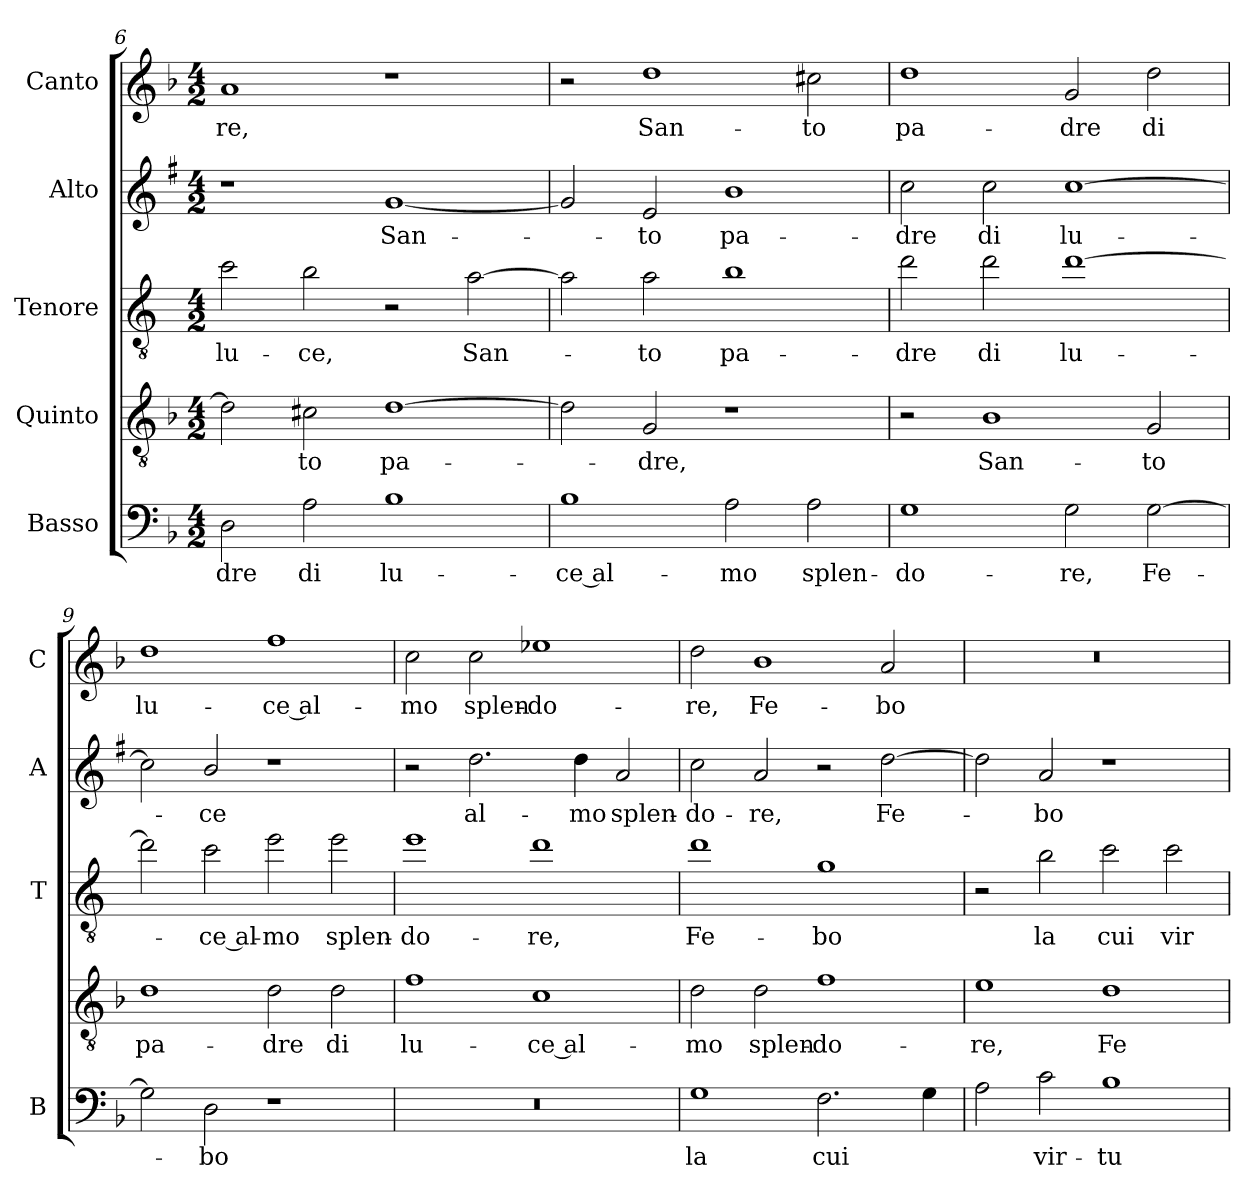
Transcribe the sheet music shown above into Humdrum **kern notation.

**kern	**text	**kern	**text	**kern	**text	**kern	**text	**kern	**text
*part5	*part5	*part4	*part4	*part3	*part3	*part2	*part2	*part1	*part1
*staff5	*staff5	*staff4	*staff4	*staff3	*staff3	*staff2	*staff2	*staff1	*staff1
*I"Basso	*	*I"Quinto	*	*I"Tenore	*	*I"Alto	*	*I"Canto	*
*I'B	*	*	*	*I'T	*	*I'A	*	*I'C	*
*clefF4	*	*clefGv2	*	*clefGv2	*	*clefG2	*	*clefG2	*
*	*	*	*	*ITrd4c7	*	*ITrd1c2	*	*	*
*k[b-]	*	*k[b-]	*	*k[b-]	*	*k[b-]	*	*k[b-]	*
*F:	*	*F:	*	*F:	*	*F:	*	*F:	*
*M4/2	*	*M4/2	*	*M4/2	*	*M4/2	*	*M4/2	*
=6	=6	=6	=6	=6	=6	=6	=6	=6	=6
!	!LO:LY:b	!	!	!	!LO:LY:b	!	!	!	!LO:LY:b
2D\	-dre	2d\]	.	2f\	lu-	1r	.	1a	-re,
!	!LO:LY:b	!	!LO:LY:b	!	!LO:LY:b	!	!	!	!
2A\	di	2c#X\	-to	2e\	-ce,	.	.	.	.
!	!LO:LY:b	!	!LO:LY:b	!	!	!	!LO:LY:b	!	!
1B-	lu-	[1d	pa-	2r	.	[1f	San-	1r	.
!	!	!	!	!	!LO:LY:b	!	!	!	!
.	.	.	.	[2d\	San-	.	.	.	.
=7	=7	=7	=7	=7	=7	=7	=7	=7	=7
!	!LO:LY:b	!	!	!	!	!	!	!	!
1B-	-ce al-	2d\]	.	2d\]	.	2f/]	.	2r	.
!	!	!	!LO:LY:b	!	!LO:LY:b	!	!LO:LY:b	!	!LO:LY:b
.	.	2G/	-dre,	2d\	-to	2d/	-to	1dd	San-
!	!LO:LY:b	!	!	!	!LO:LY:b	!	!LO:LY:b	!	!
2A\	-mo	1r	.	1e	pa-	1a	pa-	.	.
!	!LO:LY:b	!	!	!	!	!	!	!	!LO:LY:b
2A\	splen-	.	.	.	.	.	.	2cc#X\	-to
!!LO:PB:g=z
=8	=8	=8	=8	=8	=8	=8	=8	=8	=8
!	!LO:LY:b	!	!	!	!LO:LY:b	!	!LO:LY:b	!	!LO:LY:b
1G	-do-	2r	.	2g\	-dre	2b-\	-dre	1dd	pa-
!	!	!	!LO:LY:b	!	!LO:LY:b	!	!LO:LY:b	!	!
.	.	1B-	San-	2g\	di	2b-\	di	.	.
!	!LO:LY:b	!	!	!	!LO:LY:b	!	!LO:LY:b	!	!LO:LY:b
2G\	-re,	.	.	[1g	lu-	[1b-	lu-	2g/	-dre
!	!LO:LY:b	!	!LO:LY:b	!	!	!	!	!	!LO:LY:b
[2G\	Fe-	2G/	-to	.	.	.	.	2dd\	di
=9	=9	=9	=9	=9	=9	=9	=9	=9	=9
!	!	!	!LO:LY:b	!	!	!	!	!	!LO:LY:b
2G\]	.	1d	pa-	2g\]	.	2b-\]	.	1dd	lu-
!	!LO:LY:b	!	!	!	!LO:LY:b	!	!LO:LY:b	!	!
2D\	-bo	.	.	2f\	-ce al-	2a/	-ce	.	.
!	!	!	!LO:LY:b	!	!LO:LY:b	!	!	!	!LO:LY:b
1r	.	2d\	-dre	2a\	-mo	1r	.	1ff	-ce al-
!	!	!	!LO:LY:b	!	!LO:LY:b	!	!	!	!
.	.	2d\	di	2a\	splen-	.	.	.	.
=10	=10	=10	=10	=10	=10	=10	=10	=10	=10
!	!	!	!LO:LY:b	!	!LO:LY:b	!	!	!	!LO:LY:b
0r	.	1f	lu-	1a	-do-	2r	.	2cc\	-mo
!	!	!	!	!	!	!	!LO:LY:b	!	!LO:LY:b
.	.	.	.	.	.	2.cc\	al-	2cc\	splen-
!	!	!	!LO:LY:b	!	!LO:LY:b	!	!	!	!LO:LY:b
.	.	1c	-ce al-	1g	-re,	.	.	1ee-X	-do-
!	!	!	!	!	!	!	!LO:LY:b	!	!
.	.	.	.	.	.	4cc\	-mo	.	.
!	!	!	!	!	!	!	!LO:LY:b	!	!
.	.	.	.	.	.	2g/	splen-	.	.
=11	=11	=11	=11	=11	=11	=11	=11	=11	=11
!	!LO:LY:b	!	!LO:LY:b	!	!LO:LY:b	!	!LO:LY:b	!	!LO:LY:b
1G	la	2d\	-mo	1g	Fe-	2b-\	-do-	2dd\	-re,
!	!	!	!LO:LY:b	!	!	!	!LO:LY:b	!	!LO:LY:b
.	.	2d\	splen-	.	.	2g/	-re,	1b-	Fe-
!	!LO:LY:b	!	!LO:LY:b	!	!LO:LY:b	!	!	!	!
2.F\	cui	1f	-do-	1c	-bo	2r	.	.	.
!	!	!	!	!	!	!	!LO:LY:b	!	!LO:LY:b
.	.	.	.	.	.	[2cc\	Fe-	2a/	-bo
4G\	.	.	.	.	.	.	.	.	.
!!LO:LB:g=z
=12	=12	=12	=12	=12	=12	=12	=12	=12	=12
!	!	!	!LO:LY:b	!	!	!	!	!	!
2A\	.	1e	-re,	2r	.	2cc\]	.	0r	.
!	!LO:LY:b	!	!	!	!LO:LY:b	!	!LO:LY:b	!	!
2c\	vir-	.	.	2e\	la	2g/	-bo	.	.
!	!LO:LY:b	!	!LO:LY:b	!	!LO:LY:b	!	!	!	!
1B-	-tu	1d	Fe-	2f\	cui	1r	.	.	.
!	!	!	!	!	!LO:LY:b	!	!	!	!
.	.	.	.	2f\	vir-	.	.	.	.
=	=	=	=	=	=	=	=	=	=
*-	*-	*-	*-	*-	*-	*-	*-	*-	*-
